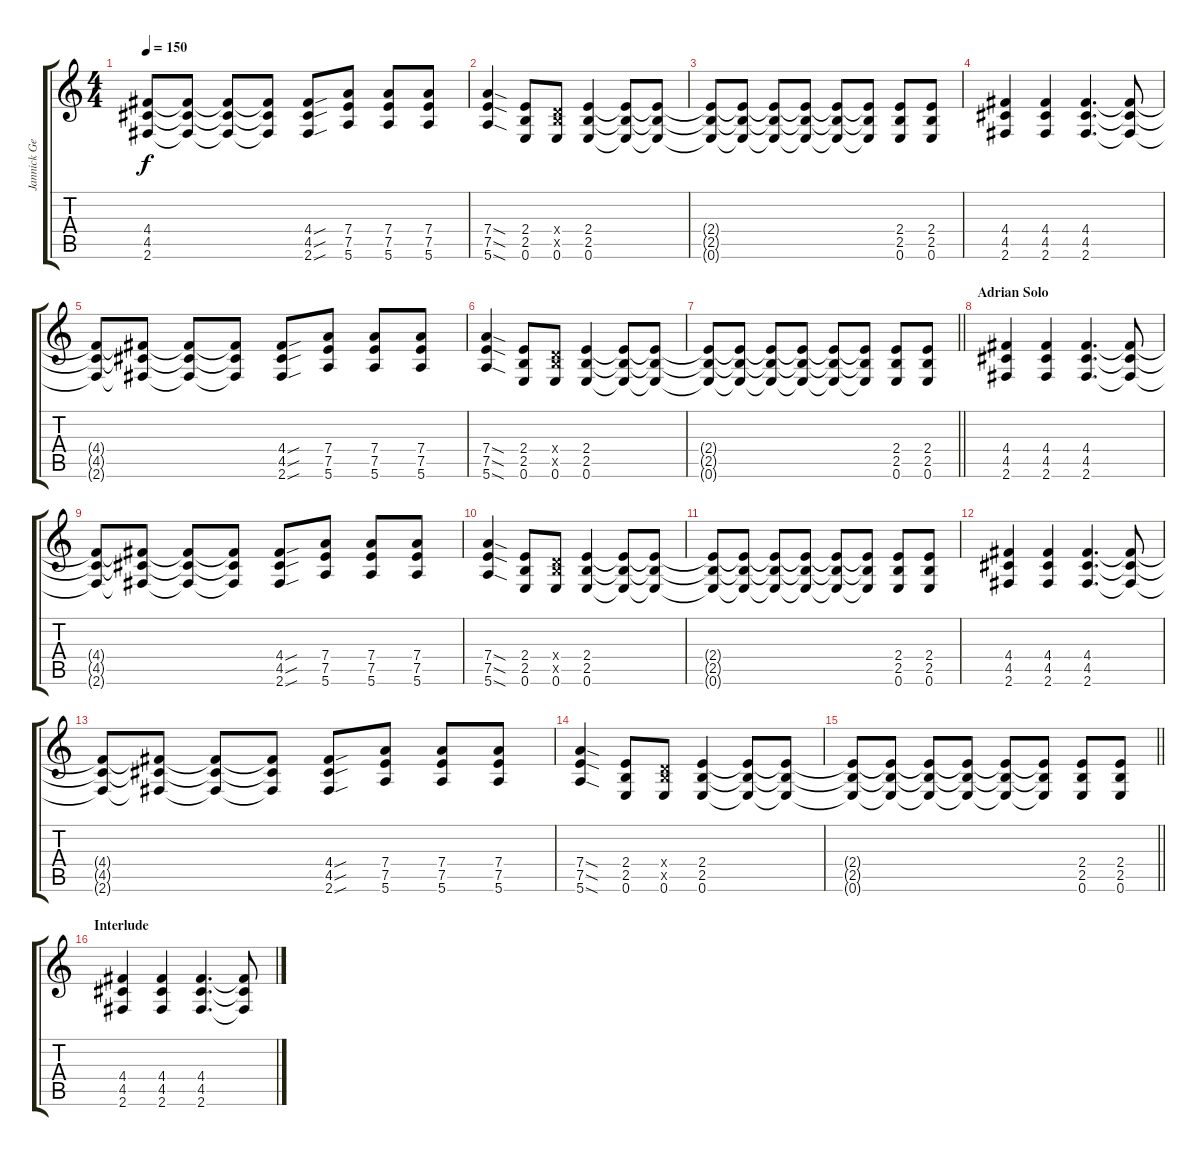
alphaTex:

\track ("Jannick Gers" "Jannick Ge") {instrument distortionguitar}
\staff {score tabs}
\tuning (E4 B3 G3 D3 A2 E2) {hide}
\ts (4 4)
\tempo 150
\clef g2
\ks c
(4.4{t} 4.5{t} 2.6{t}).8{dy f} (4.4{t} 4.5{t} 2.6{t}).8 (4.4{t} 4.5{t} 2.6{t}).8 (4.4{t} 4.5{t} 2.6{t}).8 (4.4{sou} 4.5{sou} 2.6{sou}).8 (7.4 7.5 5.6).8 (7.4 7.5 5.6).8 (7.4 7.5 5.6).8 |
(7.4{sod} 7.5{sod} 5.6{sod}).4 (2.4 2.5 0.6).8 (0.4{x} 2.5{x} 0.6).8 (2.4 2.5 0.6).4 (2.4{t} 2.5{t} 0.6{t}).8 (2.4{t} 2.5{t} 0.6{t}).8 |
(2.4{t} 2.5{t} 0.6{t}).8 (2.4{t} 2.5{t} 0.6{t}).8 (2.4{t} 2.5{t} 0.6{t}).8 (2.4{t} 2.5{t} 0.6{t}).8 (2.4{t} 2.5{t} 0.6{t}).8 (2.4{t} 2.5{t} 0.6{t}).8 (2.4 2.5 0.6).8 (2.4 2.5 0.6).8 |
(4.4 4.5 2.6).4 (4.4 4.5 2.6).4 (4.4 4.5 2.6).4{d} (4.4{t} 4.5{t} 2.6{t}).8 |
(4.4{t} 4.5{t} 2.6{t}).8 (4.4{t} 4.5{t} 2.6{t}).8 (4.4{t} 4.5{t} 2.6{t}).8 (4.4{t} 4.5{t} 2.6{t}).8 (4.4{sou} 4.5{sou} 2.6{sou}).8 (7.4 7.5 5.6).8 (7.4 7.5 5.6).8 (7.4 7.5 5.6).8 |
(7.4{sod} 7.5{sod} 5.6{sod}).4 (2.4 2.5 0.6).8 (0.4{x} 2.5{x} 0.6).8 (2.4 2.5 0.6).4 (2.4{t} 2.5{t} 0.6{t}).8 (2.4{t} 2.5{t} 0.6{t}).8 |
\barLineRight lightlight
(2.4{t} 2.5{t} 0.6{t}).8 (2.4{t} 2.5{t} 0.6{t}).8 (2.4{t} 2.5{t} 0.6{t}).8 (2.4{t} 2.5{t} 0.6{t}).8 (2.4{t} 2.5{t} 0.6{t}).8 (2.4{t} 2.5{t} 0.6{t}).8 (2.4 2.5 0.6).8 (2.4 2.5 0.6).8 |
\section ("" "Adrian Solo")
(4.4 4.5 2.6).4 (4.4 4.5 2.6).4 (4.4 4.5 2.6).4{d} (4.4{t} 4.5{t} 2.6{t}).8 |
(4.4{t} 4.5{t} 2.6{t}).8 (4.4{t} 4.5{t} 2.6{t}).8 (4.4{t} 4.5{t} 2.6{t}).8 (4.4{t} 4.5{t} 2.6{t}).8 (4.4{sou} 4.5{sou} 2.6{sou}).8 (7.4 7.5 5.6).8 (7.4 7.5 5.6).8 (7.4 7.5 5.6).8 |
(7.4{sod} 7.5{sod} 5.6{sod}).4 (2.4 2.5 0.6).8 (0.4{x} 2.5{x} 0.6).8 (2.4 2.5 0.6).4 (2.4{t} 2.5{t} 0.6{t}).8 (2.4{t} 2.5{t} 0.6{t}).8 |
(2.4{t} 2.5{t} 0.6{t}).8 (2.4{t} 2.5{t} 0.6{t}).8 (2.4{t} 2.5{t} 0.6{t}).8 (2.4{t} 2.5{t} 0.6{t}).8 (2.4{t} 2.5{t} 0.6{t}).8 (2.4{t} 2.5{t} 0.6{t}).8 (2.4 2.5 0.6).8 (2.4 2.5 0.6).8 |
(4.4 4.5 2.6).4 (4.4 4.5 2.6).4 (4.4 4.5 2.6).4{d} (4.4{t} 4.5{t} 2.6{t}).8 |
(4.4{t} 4.5{t} 2.6{t}).8 (4.4{t} 4.5{t} 2.6{t}).8 (4.4{t} 4.5{t} 2.6{t}).8 (4.4{t} 4.5{t} 2.6{t}).8 (4.4{sou} 4.5{sou} 2.6{sou}).8 (7.4 7.5 5.6).8 (7.4 7.5 5.6).8 (7.4 7.5 5.6).8 |
(7.4{sod} 7.5{sod} 5.6{sod}).4 (2.4 2.5 0.6).8 (0.4{x} 2.5{x} 0.6).8 (2.4 2.5 0.6).4 (2.4{t} 2.5{t} 0.6{t}).8 (2.4{t} 2.5{t} 0.6{t}).8 |
\barLineRight lightlight
(2.4{t} 2.5{t} 0.6{t}).8 (2.4{t} 2.5{t} 0.6{t}).8 (2.4{t} 2.5{t} 0.6{t}).8 (2.4{t} 2.5{t} 0.6{t}).8 (2.4{t} 2.5{t} 0.6{t}).8 (2.4{t} 2.5{t} 0.6{t}).8 (2.4 2.5 0.6).8 (2.4 2.5 0.6).8 |
\section ("" "Interlude")
(4.4 4.5 2.6).4 (4.4 4.5 2.6).4 (4.4 4.5 2.6).4{d} (4.4{t} 4.5{t} 2.6{t}).8
